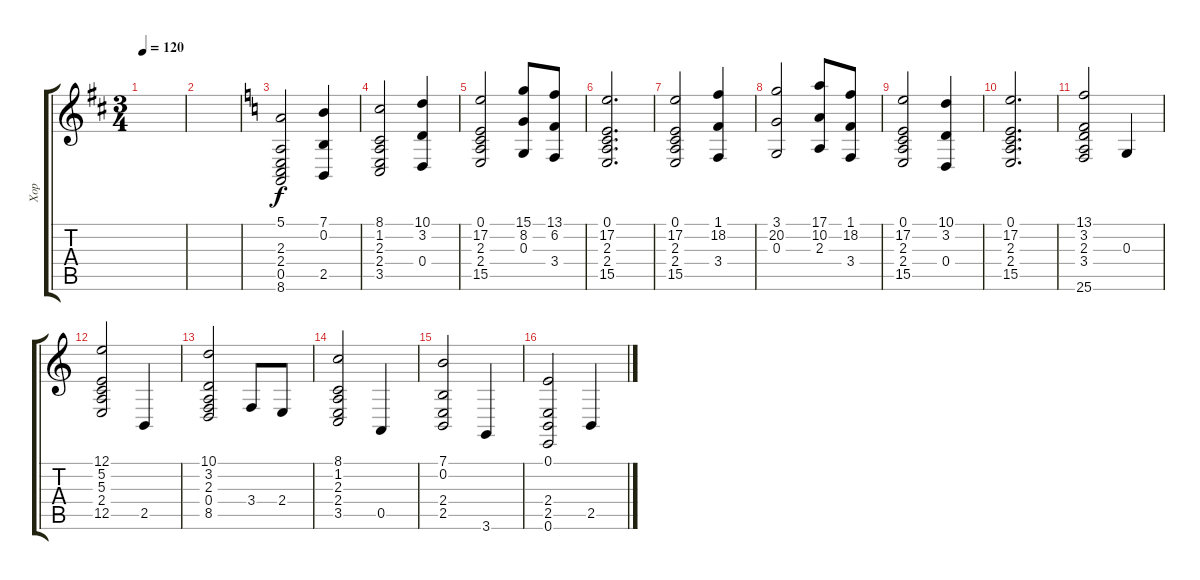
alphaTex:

\track ("Хор" "Хор") {instrument choiraahs}
\staff {score tabs}
\tuning (E4 B3 G3 D3 A2 E2) {hide}
\ts (3 4)
\tempo 120
\clef g2
\ks bminor
|
|
\ks aminor
(5.1 2.3 2.4 0.5 8.6).2 (7.1 0.2 2.5).4 |
(8.1 1.2 2.3 2.4 3.5).2 (10.1 3.2 0.4).4 |
(0.1 17.2 2.3 2.4 15.5).2 (15.1 8.2 0.3).8 (13.1 6.2 3.4).8 |
(0.1 17.2 2.3 2.4 15.5).2{d} |
(0.1 17.2 2.3 2.4 15.5).2 (1.1 18.2 3.4).4 |
(3.1 20.2 0.3).2 (17.1 10.2 2.3).8 (1.1 18.2 3.4).8 |
(0.1 17.2 2.3 2.4 15.5).2 (10.1 3.2 0.4).4 |
(0.1 17.2 2.3 2.4 15.5).2{d} |
(13.1 3.2 2.3 3.4 25.6).2 0.3.4 |
(12.1 5.2 5.3 2.4 12.5).2 2.5.4 |
(10.1 3.2 2.3 0.4 8.5).2 3.4.8 2.4.8 |
(8.1 1.2 2.3 2.4 3.5).2 0.5.4 |
(7.1 0.2 2.4 2.5).2 3.6.4 |
(0.1 2.4 2.5 0.6).2 2.5.4
